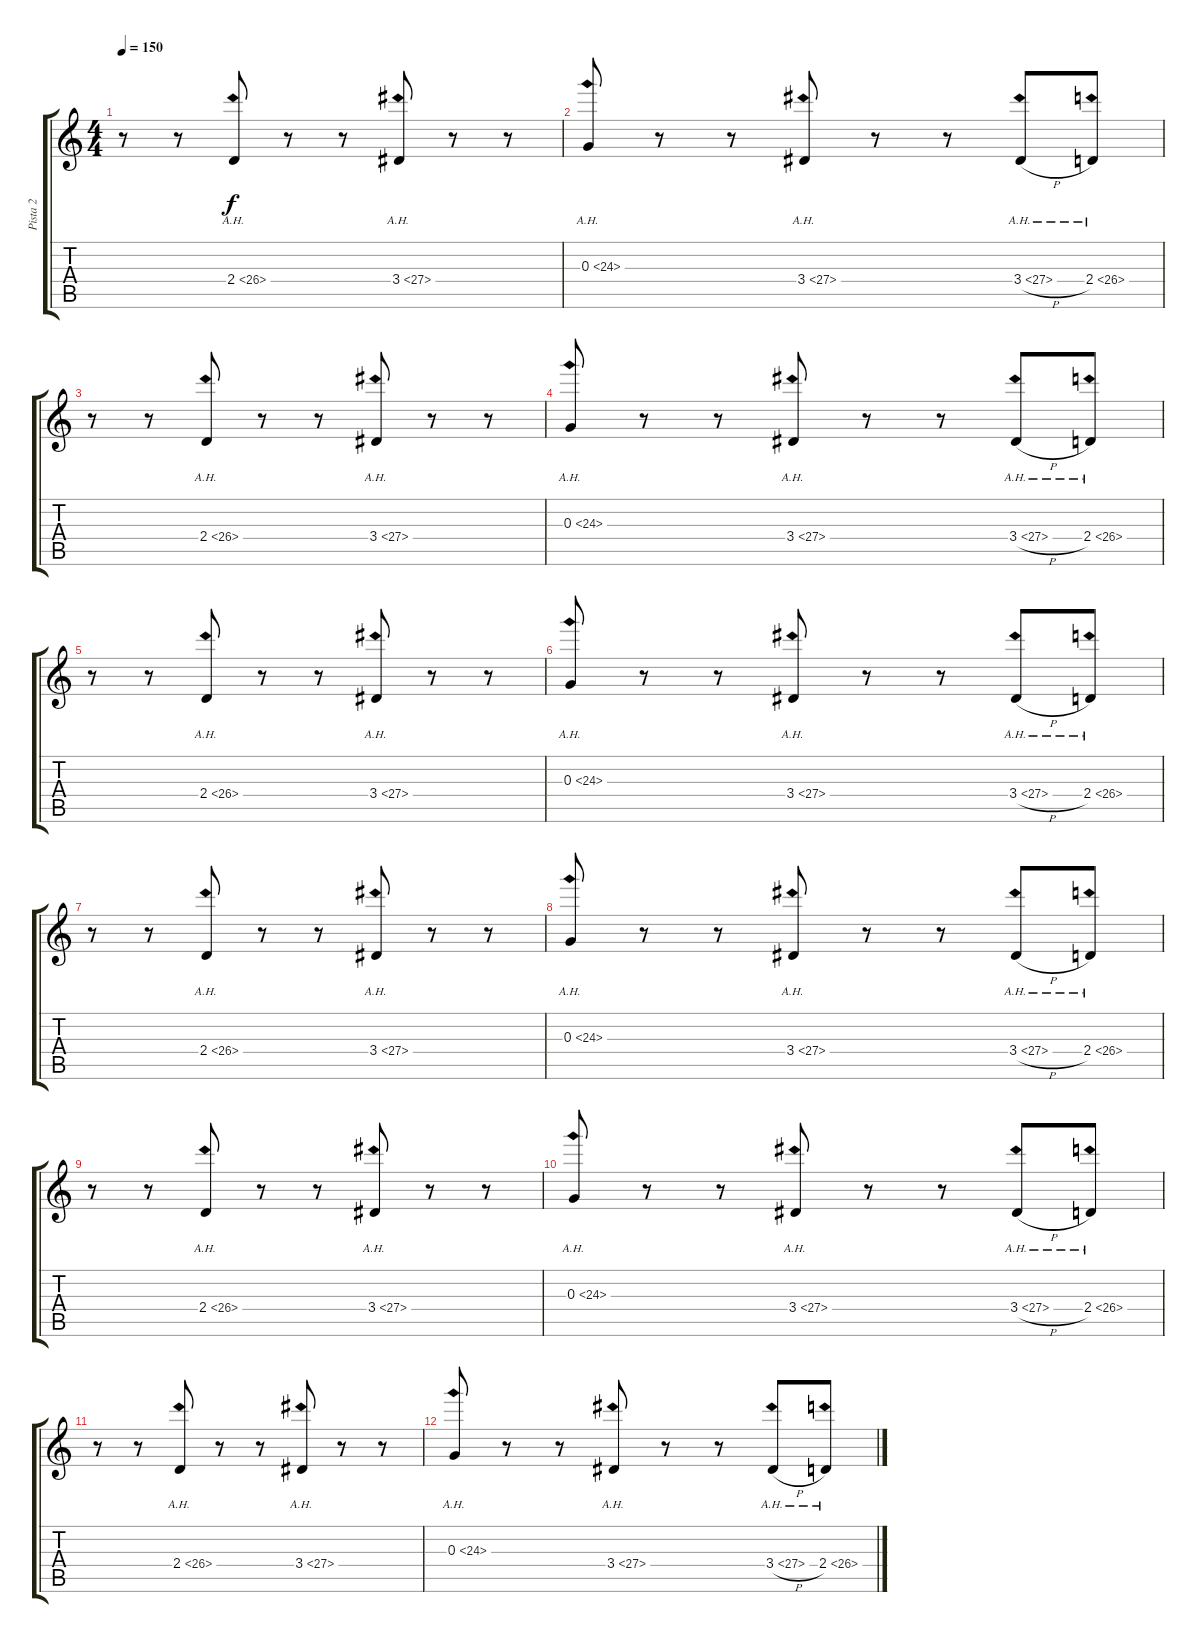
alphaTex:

\track ("Pista 2" "Pista 2") {instrument distortionguitar}
\staff {score tabs}
\tuning (E4 C4 G3 C3 G2 C2) {hide}
\ts (4 4)
\tempo 150
\clef g2
\ks c
r.8{dy f} r.8 2.4{ah 24}.8 r.8 r.8 3.4{ah 24}.8 r.8 r.8 |
0.3{ah 24}.8 r.8 r.8 3.4{ah 24}.8 r.8 r.8 3.4{ah 24 h}.8 2.4{ah 24}.8 |
r.8 r.8 2.4{ah 24}.8 r.8 r.8 3.4{ah 24}.8 r.8 r.8 |
0.3{ah 24}.8 r.8 r.8 3.4{ah 24}.8 r.8 r.8 3.4{ah 24 h}.8 2.4{ah 24}.8 |
r.8 r.8 2.4{ah 24}.8 r.8 r.8 3.4{ah 24}.8 r.8 r.8 |
0.3{ah 24}.8 r.8 r.8 3.4{ah 24}.8 r.8 r.8 3.4{ah 24 h}.8 2.4{ah 24}.8 |
r.8 r.8 2.4{ah 24}.8 r.8 r.8 3.4{ah 24}.8 r.8 r.8 |
0.3{ah 24}.8 r.8 r.8 3.4{ah 24}.8 r.8 r.8 3.4{ah 24 h}.8 2.4{ah 24}.8 |
r.8 r.8 2.4{ah 24}.8 r.8 r.8 3.4{ah 24}.8 r.8 r.8 |
0.3{ah 24}.8 r.8 r.8 3.4{ah 24}.8 r.8 r.8 3.4{ah 24 h}.8 2.4{ah 24}.8 |
r.8 r.8 2.4{ah 24}.8 r.8 r.8 3.4{ah 24}.8 r.8 r.8 |
0.3{ah 24}.8 r.8 r.8 3.4{ah 24}.8 r.8 r.8 3.4{ah 24 h}.8 2.4{ah 24}.8
